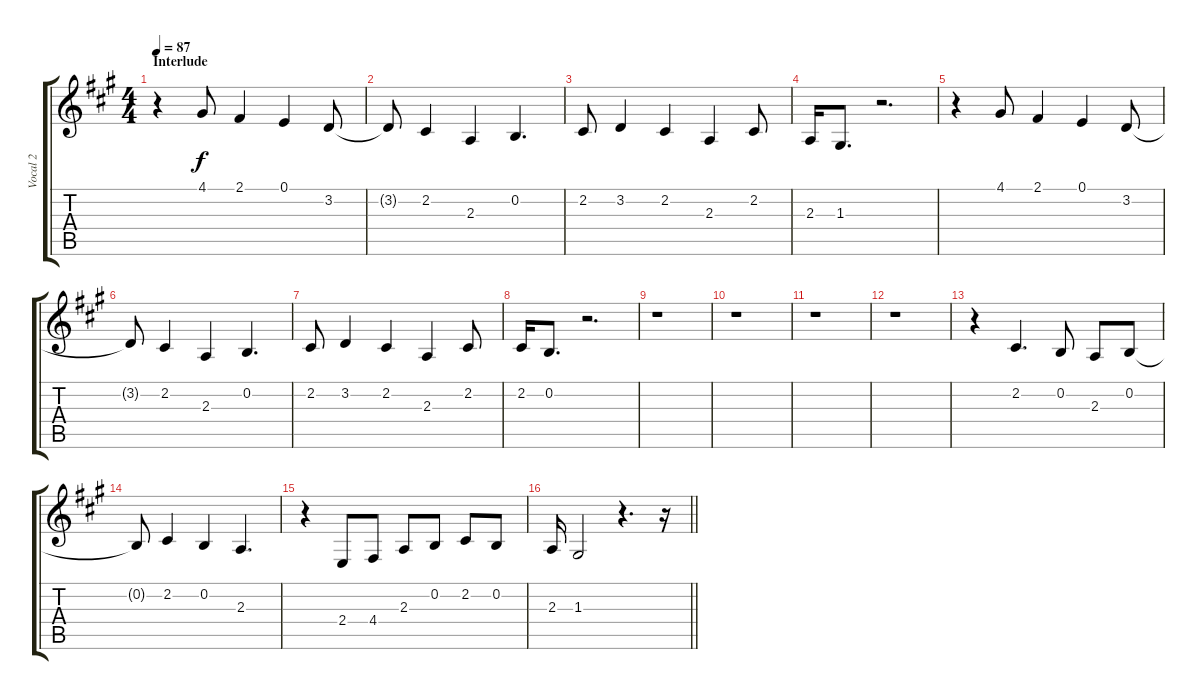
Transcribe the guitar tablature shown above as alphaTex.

\track ("Vocal 2" "Vocal 2") {instrument choiraahs}
\staff {score tabs}
\tuning (E4 B3 G3 D3 A2 E2) {hide}
\ts (4 4)
\section ("" "Interlude")
\tempo 87
\clef g2
\ks a
r.4{dy f} 4.1.8 2.1.4 0.1.4 3.2.8 |
3.2{t}.8 2.2.4 2.3.4 0.2.4{d} |
2.2.8 3.2.4 2.2.4 2.3.4 2.2.8 |
2.3.16 1.3.8{d} r.2{d} |
r.4 4.1.8 2.1.4 0.1.4 3.2.8 |
3.2{t}.8 2.2.4 2.3.4 0.2.4{d} |
2.2.8 3.2.4 2.2.4 2.3.4 2.2.8 |
2.2.16 0.2.8{d} r.2{d} |
r.1 |
r.1 |
r.1 |
r.1 |
r.4 2.2.4{d} 0.2.8 2.3.8 0.2.8 |
0.2{t}.8 2.2.4 0.2.4 2.3.4{d} |
r.4 2.4.8 4.4.8 2.3.8 0.2.8 2.2.8 0.2.8 |
\barLineRight lightlight
2.3.16 1.3.2 r.4{d} r.16
